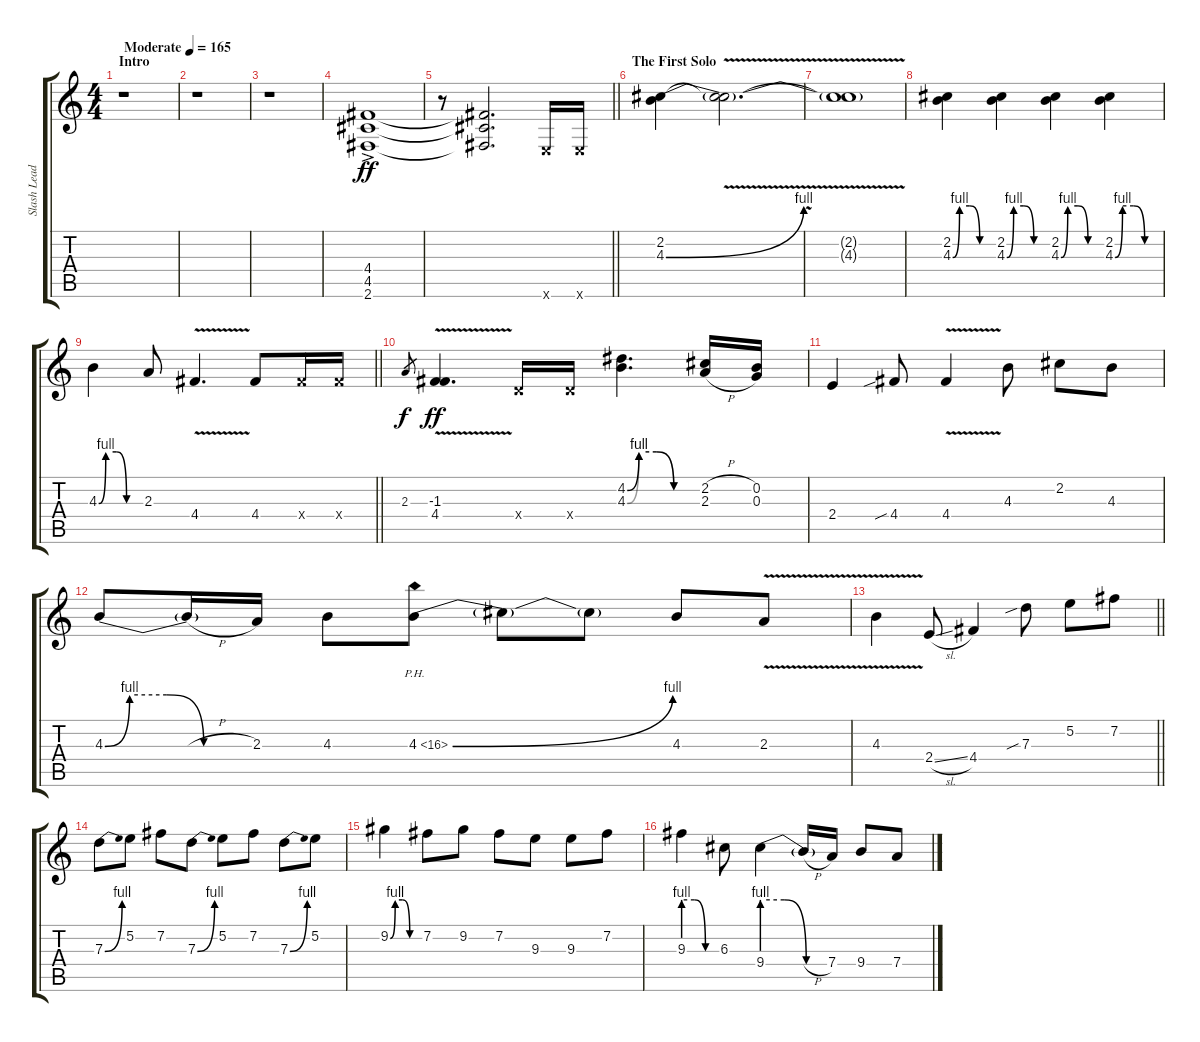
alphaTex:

\track ("Slash Lead Guitar" "Slash Lead") {instrument overdrivenguitar}
\staff {score tabs}
\tuning (E4 B3 G3 D3 A2 E2) {hide}
\ts (4 4)
\section ("" "Intro")
\tempo (165 "Moderate")
\clef g2
\ks c
r.1{dy ff instrument overdrivenguitar} |
r.1 |
r.1 |
(4.4{ac} 4.5{ac} 2.6{ac}).1 |
\barLineRight lightlight
r.8 (4.4{t} 4.5{t} 2.6{t}).2{d} 0.6{x}.16 0.6{x}.16 |
\section ("" "The First Solo")
(2.2 4.3{be (bend 0 0 60 4)}).4 (2.2{v t} 4.3{v t}).2{d} |
(2.2{v t} 4.3{v t}).1 |
(2.2 4.3{be (custom 0 0 10 4 25 4 40 0 60 0)}).4 (2.2 4.3{be (custom 0 0 10 4 25 4 40 0 60 0)}).4 (2.2 4.3{be (custom 0 0 10 4 25 4 40 0 60 0)}).4 (2.2 4.3{be (custom 0 0 10 4 25 4 40 0 60 0)}).4 |
\barLineRight lightlight
4.3{be (custom 0 0 10 4 25 4 40 0 60 0)}.4 2.3.8 4.4{v}.4{d} 4.4.8 4.4{x}.16 4.4{x}.16 |
2.3.8{gr dy f} (-1.3 4.4{v}).4{d dy ff} 0.4{x}.16 0.4{x}.16 (4.2{be (custom 0 0 10 4 25 4 40 0 60 0)} 4.3{be (custom 0 0 10 4 25 4 40 0 60 0)}).4{d} (2.2{h} 2.3{h}).16 (0.2 0.3).16 |
2.4.4 4.4{sib}.8 4.4{v}.4 4.3.8 2.2.8 4.3.8 |
4.3{be (custom 0 0 10 4 25 4 40 0 60 0)}.8 4.3{h t}.16 2.3.16 4.3.8 4.3{be (bend 0 0 60 4) ph 12}.8 4.3{t}.8 4.3{t}.8 4.3.8 2.3{v}.8 |
\barLineRight lightlight
4.3{v}.4 2.4{sl}.8 4.4.4 7.3{sib}.8 5.2.8 7.2.8 |
7.3{be (bend 0 0 60 4)}.8 5.2.8 7.2.8 7.3{be (bend 0 0 60 4)}.8 5.2.8 7.2.8 7.3{be (bend 0 0 60 4)}.8 5.2.8 |
9.2{be (custom 0 0 10 4 25 4 40 0 60 0)}.4 7.2.8 9.2.8 7.2.8 9.3.8 9.3.8 7.2.8 |
9.3{be (custom 0 4 20 4 40 0 60 0)}.4 6.3.8 9.4{be (custom 0 4 20 4 40 0 60 0)}.4 9.4{h t}.16 7.4.16 9.4.8 7.4.8
